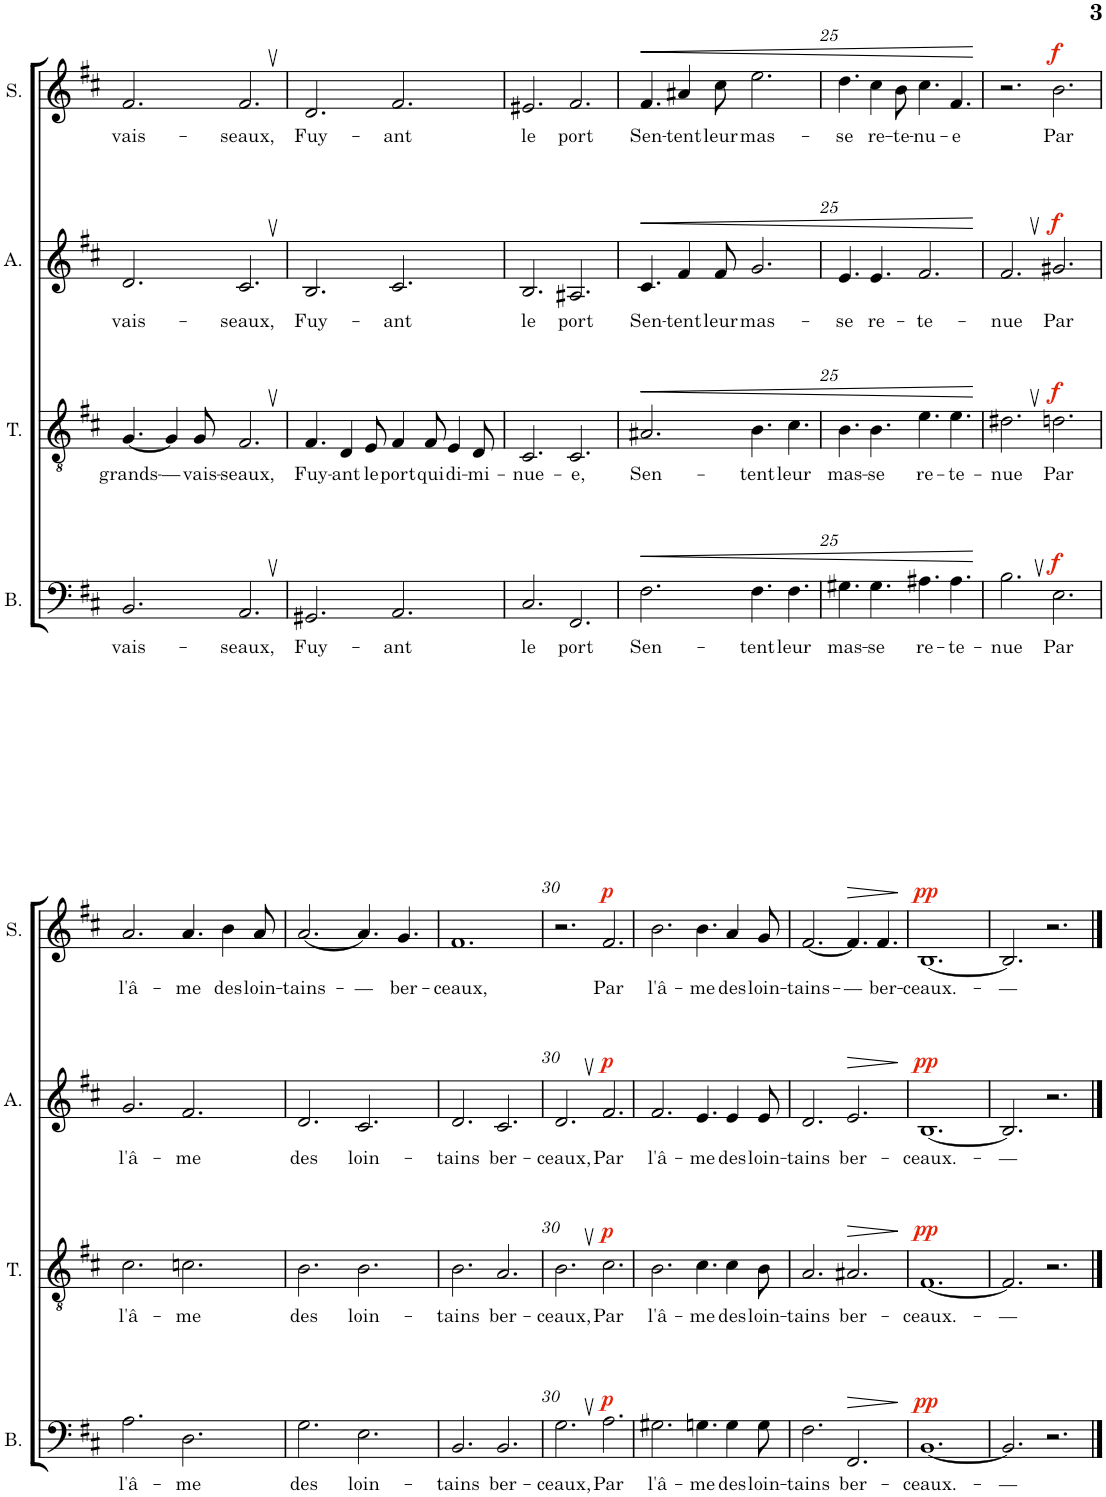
**kern	**text	**dynam	**kern	**text	**dynam	**kern	**text	**dynam	**kern	**text	**dynam
*part4	*part4	*part4	*part3	*part3	*part3	*part2	*part2	*part2	*part1	*part1	*part1
*staff4	*staff4	*staff4	*staff3	*staff3	*staff3	*staff2	*staff2	*staff2	*staff1	*staff1	*staff1
*I"Basse	*	*	*I"Ténor	*	*	*I"Alto	*	*	*I"Soprano	*	*
*I'B.	*	*	*I'T.	*	*	*I'A.	*	*	*I'S.	*	*
!!LO:PB:g=z
*clefF4	*	*	*clefGv2	*	*	*clefG2	*	*	*clefG2	*	*
*k[f#c#]	*	*	*k[f#c#]	*	*	*k[f#c#]	*	*	*k[f#c#]	*	*
*M12/8	*	*	*M12/8	*	*	*M12/8	*	*	*M12/8	*	*
=21	=21	=21	=21	=21	=21	=21	=21	=21	=21	=21	=21
!	!LO:LY:b	!	!	!LO:LY:b	!	!	!LO:LY:b	!	!	!LO:LY:b	!
2.BB/	vais-	.	[4.G/	grands-	.	2.d/	vais-	.	2.f#/	vais-	.
!	!	!	!	!LO:LY:b	!	!	!	!	!	!	!
.	.	.	4G/]	-—	.	.	.	.	.	.	.
!	!	!	!	!LO:LY:b	!	!	!	!	!	!	!
.	.	.	8G/	vais-	.	.	.	.	.	.	.
!	!LO:LY:b	!	!	!LO:LY:b	!	!	!LO:LY:b	!	!	!LO:LY:b	!
2.AA,/	-seaux,	.	2.F#,/	-seaux,	.	2.c#,/	-seaux,	.	2.f#,/	-seaux,	.
=22	=22	=22	=22	=22	=22	=22	=22	=22	=22	=22	=22
!	!LO:LY:b	!	!	!LO:LY:b	!	!	!LO:LY:b	!	!	!LO:LY:b	!
2.GG#X/	Fuy-	.	4.F#/	Fuy-	.	2.B/	Fuy-	.	2.d/	Fuy-	.
!	!	!	!	!LO:LY:b	!	!	!	!	!	!	!
.	.	.	4D/	-ant	.	.	.	.	.	.	.
!	!	!	!	!LO:LY:b	!	!	!	!	!	!	!
.	.	.	8E/	le	.	.	.	.	.	.	.
!	!LO:LY:b	!	!	!LO:LY:b	!	!	!LO:LY:b	!	!	!LO:LY:b	!
2.AA/	-ant	.	4F#/	port	.	2.c#/	-ant	.	2.f#/	-ant	.
!	!	!	!	!LO:LY:b	!	!	!	!	!	!	!
.	.	.	8F#/	qui	.	.	.	.	.	.	.
!	!	!	!	!LO:LY:b	!	!	!	!	!	!	!
.	.	.	4E/	di-	.	.	.	.	.	.	.
!	!	!	!	!LO:LY:b	!	!	!	!	!	!	!
.	.	.	8D/	-mi-	.	.	.	.	.	.	.
=23	=23	=23	=23	=23	=23	=23	=23	=23	=23	=23	=23
!	!LO:LY:b	!	!	!LO:LY:b	!	!	!LO:LY:b	!	!	!LO:LY:b	!
2.C#/	le	.	2.C#/	-nue-	.	2.B/	le	.	2.e#X/	le	.
!	!LO:LY:b	!	!	!LO:LY:b	!	!	!LO:LY:b	!	!	!LO:LY:b	!
2.FF#/	port	.	2.C#/	-e,	.	2.A#X/	port	.	2.f#/	port	.
=24	=24	=24	=24	=24	=24	=24	=24	=24	=24	=24	=24
!	!LO:LY:b	!LO:HP:b	!	!LO:LY:b	!LO:HP:b	!	!LO:LY:b	!LO:HP:b	!	!LO:LY:b	!LO:HP:b
2.F#\	Sen-	<	2.A#X/	Sen-	<	4.c#/	Sen-	<	4.f#/	Sen-	<
!	!	!	!	!	!	!	!LO:LY:b	!	!	!LO:LY:b	!
.	.	.	.	.	.	4f#/	-tent	.	4a#X/	-tent	.
!	!	!	!	!	!	!	!LO:LY:b	!	!	!LO:LY:b	!
.	.	.	.	.	.	8f#/	leur	.	8cc#\	leur	.
!	!LO:LY:b	!	!	!LO:LY:b	!	!	!LO:LY:b	!	!	!LO:LY:b	!
4.F#\	-tent	.	4.B\	-tent	.	2.g/	mas-	.	2.ee\	mas-	.
!	!LO:LY:b	!	!	!LO:LY:b	!	!	!	!	!	!	!
4.F#\	leur	.	4.c#\	leur	.	.	.	.	.	.	.
=25	=25	=25	=25	=25	=25	=25	=25	=25	=25	=25	=25
!	!LO:LY:b	!	!	!LO:LY:b	!	!	!LO:LY:b	!	!	!LO:LY:b	!
4.G#X\	mas-	.	4.B\	mas-	.	4.e/	-se	.	4.dd\	-se	.
!	!LO:LY:b	!	!	!LO:LY:b	!	!	!LO:LY:b	!	!	!LO:LY:b	!
4.G#\	-se	.	4.B\	-se	.	4.e/	re-	.	4cc#\	re-	.
!	!	!	!	!	!	!	!	!	!	!LO:LY:b	!
.	.	.	.	.	.	.	.	.	8b\	-te-	.
!	!LO:LY:b	!	!	!LO:LY:b	!	!	!LO:LY:b	!	!	!LO:LY:b	!
4.A#X\	re-	.	4.e\	re-	.	2.f#/	-te-	.	4.cc#\	-nu-	.
!	!LO:LY:b	!	!	!LO:LY:b	!	!	!	!	!	!LO:LY:b	!
4.A#\	-te-	.	4.e\	-te-	.	.	.	.	4.f#/	-e	.
.	.	[	.	.	[	.	.	[	.	.	[
=26	=26	=26	=26	=26	=26	=26	=26	=26	=26	=26	=26
!	!LO:LY:b	!	!	!LO:LY:b	!	!	!LO:LY:b	!	!	!	!
2.B,\	-nue	.	2.d#X,\	-nue	.	2.f#,/	-nue	.	2.r	.	.
!	!LO:LY:b	!LO:DY:a	!	!LO:LY:b	!LO:DY:a	!	!LO:LY:b	!LO:DY:a	!	!LO:LY:b	!LO:DY:a
2.E\	Par	f	2.dn\	Par	f	2.g#X/	Par	f	2.b\	Par	f
!!LO:LB:g=z
=27	=27	=27	=27	=27	=27	=27	=27	=27	=27	=27	=27
!	!LO:LY:b	!	!	!LO:LY:b	!	!	!LO:LY:b	!	!	!LO:LY:b	!
2.A\	l'â-	.	2.c#\	l'â-	.	2.g/	l'â-	.	2.a/	l'â-	.
!	!LO:LY:b	!	!	!LO:LY:b	!	!	!LO:LY:b	!	!	!LO:LY:b	!
2.D\	-me	.	2.cn\	-me	.	2.f#/	-me	.	4.a/	-me	.
!	!	!	!	!	!	!	!	!	!	!LO:LY:b	!
.	.	.	.	.	.	.	.	.	4b\	des	.
!	!	!	!	!	!	!	!	!	!	!LO:LY:b	!
.	.	.	.	.	.	.	.	.	8a/	loin-	.
=28	=28	=28	=28	=28	=28	=28	=28	=28	=28	=28	=28
!	!LO:LY:b	!	!	!LO:LY:b	!	!	!LO:LY:b	!	!	!LO:LY:b	!
2.G\	des	.	2.B\	des	.	2.d/	des	.	[2.a/	-tains-	.
!	!LO:LY:b	!	!	!LO:LY:b	!	!	!LO:LY:b	!	!	!LO:LY:b	!
2.E\	loin-	.	2.B\	loin-	.	2.c#/	loin-	.	4.a/]	-—	.
!	!	!	!	!	!	!	!	!	!	!LO:LY:b	!
.	.	.	.	.	.	.	.	.	4.g/	ber-	.
=29	=29	=29	=29	=29	=29	=29	=29	=29	=29	=29	=29
!	!LO:LY:b	!	!	!LO:LY:b	!	!	!LO:LY:b	!	!	!LO:LY:b	!
2.BB/	-tains	.	2.B\	-tains	.	2.d/	-tains	.	1.f#	-ceaux,	.
!	!LO:LY:b	!	!	!LO:LY:b	!	!	!LO:LY:b	!	!	!	!
2.BB/	ber-	.	2.A/	ber-	.	2.c#/	ber-	.	.	.	.
=30	=30	=30	=30	=30	=30	=30	=30	=30	=30	=30	=30
!	!LO:LY:b	!	!	!LO:LY:b	!	!	!LO:LY:b	!	!	!	!
2.G,\	-ceaux,	.	2.B,\	-ceaux,	.	2.d,/	-ceaux,	.	2.r	.	.
!	!LO:LY:b	!LO:DY:a	!	!LO:LY:b	!LO:DY:a	!	!LO:LY:b	!LO:DY:a	!	!LO:LY:b	!LO:DY:a
2.A\	Par	p	2.c#\	Par	p	2.f#/	Par	p	2.f#/	Par	p
=31	=31	=31	=31	=31	=31	=31	=31	=31	=31	=31	=31
!	!LO:LY:b	!	!	!LO:LY:b	!	!	!LO:LY:b	!	!	!LO:LY:b	!
2.G#X\	l'â-	.	2.B\	l'â-	.	2.f#/	l'â-	.	2.b\	l'â-	.
!	!LO:LY:b	!	!	!LO:LY:b	!	!	!LO:LY:b	!	!	!LO:LY:b	!
4.Gn\	-me	.	4.c#\	-me	.	4.e/	-me	.	4.b\	-me	.
!	!LO:LY:b	!	!	!LO:LY:b	!	!	!LO:LY:b	!	!	!LO:LY:b	!
4G\	des	.	4c#\	des	.	4e/	des	.	4a/	des	.
!	!LO:LY:b	!	!	!LO:LY:b	!	!	!LO:LY:b	!	!	!LO:LY:b	!
8G\	loin-	.	8B\	loin-	.	8e/	loin-	.	8g/	loin-	.
=32	=32	=32	=32	=32	=32	=32	=32	=32	=32	=32	=32
!	!LO:LY:b	!	!	!LO:LY:b	!	!	!LO:LY:b	!	!	!LO:LY:b	!
2.F#\	-tains	.	2.A/	-tains	.	2.d/	-tains	.	[2.f#/	-tains-	.
!	!LO:LY:b	!LO:HP:b	!	!LO:LY:b	!LO:HP:b	!	!LO:LY:b	!LO:HP:b	!	!LO:LY:b	!LO:HP:b
2.FF#/	ber-	>	2.A#X/	ber-	>	2.e/	ber-	>	4.f#/]	-—	>
!	!	!	!	!	!	!	!	!	!	!LO:LY:b	!
.	.	.	.	.	.	.	.	.	4.f#/	ber-	.
.	.	]	.	.	]	.	.	]	.	.	]
=33	=33	=33	=33	=33	=33	=33	=33	=33	=33	=33	=33
!	!LO:LY:b	!LO:DY:a	!	!LO:LY:b	!LO:DY:a	!	!LO:LY:b	!LO:DY:a	!	!LO:LY:b	!LO:DY:a
[1.BB	-ceaux.-	pp	[1.F#	-ceaux.-	pp	[1.B	-ceaux.-	pp	[1.B	-ceaux.-	pp
=34	=34	=34	=34	=34	=34	=34	=34	=34	=34	=34	=34
!	!LO:LY:b	!	!	!LO:LY:b	!	!	!LO:LY:b	!	!	!LO:LY:b	!
2.BB/]	-—	.	2.F#/]	-—	.	2.B/]	-—	.	2.B/]	-—	.
2.r	.	.	2.r	.	.	2.r	.	.	2.r	.	.
==	==	==	==	==	==	==	==	==	==	==	==
*-	*-	*-	*-	*-	*-	*-	*-	*-	*-	*-	*-
